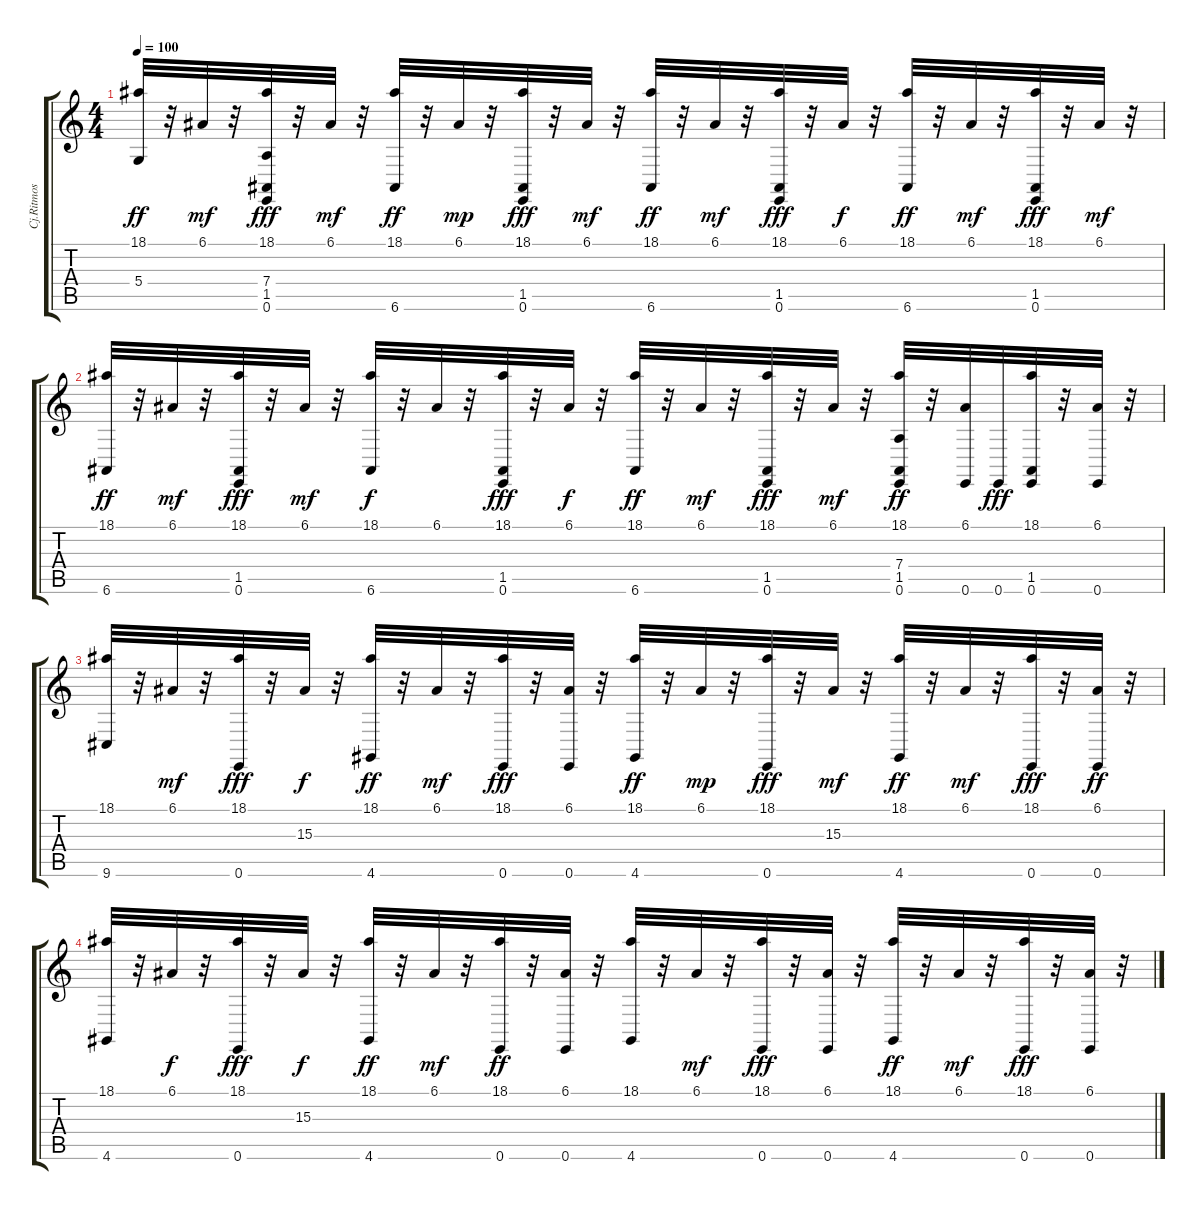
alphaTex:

\track ("Cj.Ritmos" "Cj.Ritmos") {instrument acousticgrandpiano}
\staff {score tabs}
\tuning (E4 B3 G3 D3 A2 E2) {hide}
\ts (4 4)
\tempo 100
\clef g2
\ks c
(18.1 5.4).32{dy ff} r.32 6.1.32{dy mf} r.32 (18.1 7.4 1.5 0.6).32{dy fff} r.32 6.1.32{dy mf} r.32 (18.1 6.6).32{dy ff} r.32 6.1.32{dy mp} r.32 (18.1 1.5 0.6).32{dy fff} r.32 6.1.32{dy mf} r.32 (18.1 6.6).32{dy ff} r.32 6.1.32{dy mf} r.32 (18.1 1.5 0.6).32{dy fff} r.32 6.1.32{dy f} r.32 (18.1 6.6).32{dy ff} r.32 6.1.32{dy mf} r.32 (18.1 1.5 0.6).32{dy fff} r.32 6.1.32{dy mf} r.32 |
(18.1 6.6).32{dy ff} r.32 6.1.32{dy mf} r.32 (18.1 1.5 0.6).32{dy fff} r.32 6.1.32{dy mf} r.32 (18.1 6.6).32{dy f} r.32 6.1.32 r.32 (18.1 1.5 0.6).32{dy fff} r.32 6.1.32{dy f} r.32 (18.1 6.6).32{dy ff} r.32 6.1.32{dy mf} r.32 (18.1 1.5 0.6).32{dy fff} r.32 6.1.32{dy mf} r.32 (18.1 7.4 1.5 0.6).32{dy ff} r.32 (6.1 0.6).32 0.6.32{dy fff} (18.1 1.5 0.6).32 r.32 (6.1 0.6).32 r.32 |
(18.1 9.6).32 r.32 6.1.32{dy mf} r.32 (18.1 0.6).32{dy fff} r.32 15.3.32{dy f} r.32 (18.1 4.6).32{dy ff} r.32 6.1.32{dy mf} r.32 (18.1 0.6).32{dy fff} r.32 (6.1 0.6).32 r.32 (18.1 4.6).32{dy ff} r.32 6.1.32{dy mp} r.32 (18.1 0.6).32{dy fff} r.32 15.3.32{dy mf} r.32 (18.1 4.6).32{dy ff} r.32 6.1.32{dy mf} r.32 (18.1 0.6).32{dy fff} r.32 (6.1 0.6).32{dy ff} r.32 |
(18.1 4.6).32 r.32 6.1.32{dy f} r.32 (18.1 0.6).32{dy fff} r.32 15.3.32{dy f} r.32 (18.1 4.6).32{dy ff} r.32 6.1.32{dy mf} r.32 (18.1 0.6).32{dy ff} r.32 (6.1 0.6).32 r.32 (18.1 4.6).32 r.32 6.1.32{dy mf} r.32 (18.1 0.6).32{dy fff} r.32 (6.1 0.6).32 r.32 (18.1 4.6).32{dy ff} r.32 6.1.32{dy mf} r.32 (18.1 0.6).32{dy fff} r.32 (6.1 0.6).32 r.32
